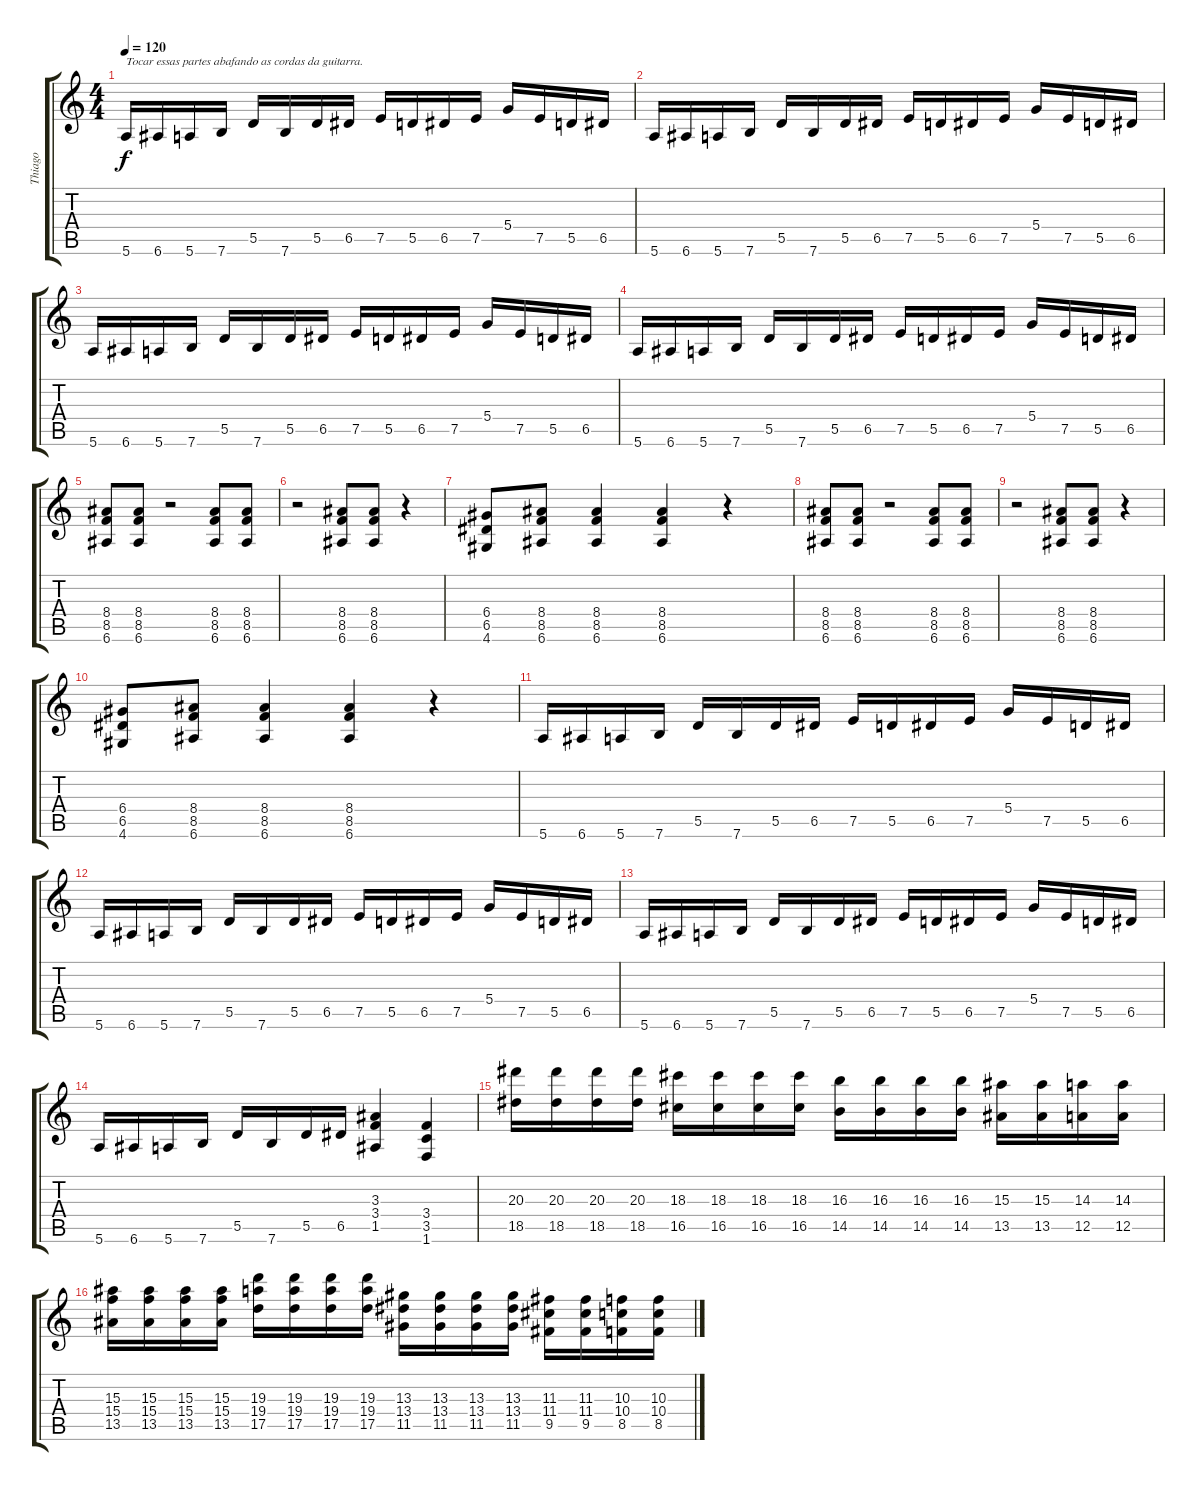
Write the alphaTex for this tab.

\track ("Thiago" "Thiago") {instrument distortionguitar}
\staff {score tabs}
\tuning (E4 B3 G3 D3 A2 E2) {hide}
\ts (4 4)
\tempo 120
\clef g2
\ks c
5.6.16{txt "Tocar essas partes abafando as cordas da guitarra." dy f} 6.6.16 5.6.16 7.6.16 5.5.16 7.6.16 5.5.16 6.5.16 7.5.16 5.5.16 6.5.16 7.5.16 5.4.16 7.5.16 5.5.16 6.5.16 |
5.6.16 6.6.16 5.6.16 7.6.16 5.5.16 7.6.16 5.5.16 6.5.16 7.5.16 5.5.16 6.5.16 7.5.16 5.4.16 7.5.16 5.5.16 6.5.16 |
5.6.16 6.6.16 5.6.16 7.6.16 5.5.16 7.6.16 5.5.16 6.5.16 7.5.16 5.5.16 6.5.16 7.5.16 5.4.16 7.5.16 5.5.16 6.5.16 |
5.6.16 6.6.16 5.6.16 7.6.16 5.5.16 7.6.16 5.5.16 6.5.16 7.5.16 5.5.16 6.5.16 7.5.16 5.4.16 7.5.16 5.5.16 6.5.16 |
(8.4 8.5 6.6).8 (8.4 8.5 6.6).8 r.2 (8.4 8.5 6.6).8 (8.4 8.5 6.6).8 |
r.2 (8.4 8.5 6.6).8 (8.4 8.5 6.6).8 r.4 |
(6.4 6.5 4.6).8 (8.4 8.5 6.6).8 (8.4 8.5 6.6).4 (8.4 8.5 6.6).4 r.4 |
(8.4 8.5 6.6).8 (8.4 8.5 6.6).8 r.2 (8.4 8.5 6.6).8 (8.4 8.5 6.6).8 |
r.2 (8.4 8.5 6.6).8 (8.4 8.5 6.6).8 r.4 |
(6.4 6.5 4.6).8 (8.4 8.5 6.6).8 (8.4 8.5 6.6).4 (8.4 8.5 6.6).4 r.4 |
5.6.16 6.6.16 5.6.16 7.6.16 5.5.16 7.6.16 5.5.16 6.5.16 7.5.16 5.5.16 6.5.16 7.5.16 5.4.16 7.5.16 5.5.16 6.5.16 |
5.6.16 6.6.16 5.6.16 7.6.16 5.5.16 7.6.16 5.5.16 6.5.16 7.5.16 5.5.16 6.5.16 7.5.16 5.4.16 7.5.16 5.5.16 6.5.16 |
5.6.16 6.6.16 5.6.16 7.6.16 5.5.16 7.6.16 5.5.16 6.5.16 7.5.16 5.5.16 6.5.16 7.5.16 5.4.16 7.5.16 5.5.16 6.5.16 |
5.6.16 6.6.16 5.6.16 7.6.16 5.5.16 7.6.16 5.5.16 6.5.16 (3.3 3.4 1.5).4 (3.4 3.5 1.6).4 |
(20.3 18.5).16 (20.3 18.5).16 (20.3 18.5).16 (20.3 18.5).16 (18.3 16.5).16 (18.3 16.5).16 (18.3 16.5).16 (18.3 16.5).16 (16.3 14.5).16 (16.3 14.5).16 (16.3 14.5).16 (16.3 14.5).16 (15.3 13.5).16 (15.3 13.5).16 (14.3 12.5).16 (14.3 12.5).16 |
(15.3 15.4 13.5).16 (15.3 15.4 13.5).16 (15.3 15.4 13.5).16 (15.3 15.4 13.5).16 (19.3 19.4 17.5).16 (19.3 19.4 17.5).16 (19.3 19.4 17.5).16 (19.3 19.4 17.5).16 (13.3 13.4 11.5).16 (13.3 13.4 11.5).16 (13.3 13.4 11.5).16 (13.3 13.4 11.5).16 (11.3 11.4 9.5).16 (11.3 11.4 9.5).16 (10.3 10.4 8.5).16 (10.3 10.4 8.5).16
